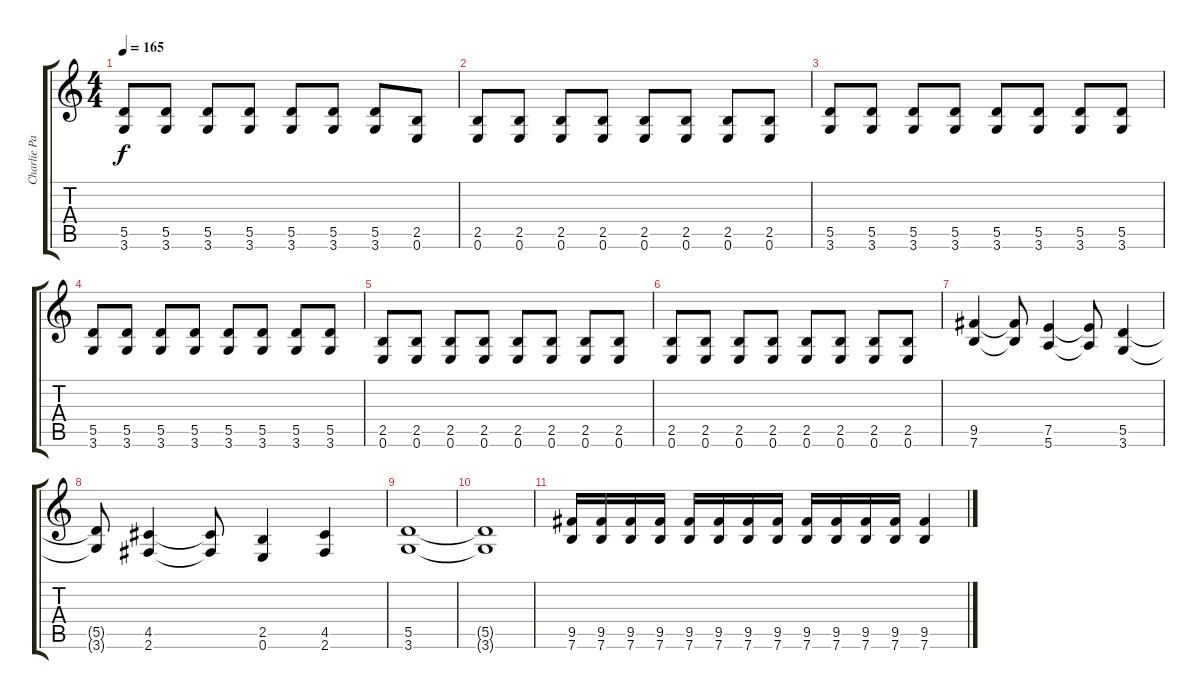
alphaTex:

\track ("Charlie Parra Ritmica" "Charlie Pa") {instrument distortionguitar}
\staff {score tabs}
\tuning (E4 B3 G3 D3 A2 E2) {hide}
\ts (4 4)
\tempo 165
\clef g2
\ks c
(5.5 3.6).8{dy f} (5.5 3.6).8 (5.5 3.6).8 (5.5 3.6).8 (5.5 3.6).8 (5.5 3.6).8 (5.5 3.6).8 (2.5 0.6).8 |
(2.5 0.6).8 (2.5 0.6).8 (2.5 0.6).8 (2.5 0.6).8 (2.5 0.6).8 (2.5 0.6).8 (2.5 0.6).8 (2.5 0.6).8 |
(5.5 3.6).8 (5.5 3.6).8 (5.5 3.6).8 (5.5 3.6).8 (5.5 3.6).8 (5.5 3.6).8 (5.5 3.6).8 (5.5 3.6).8 |
(5.5 3.6).8 (5.5 3.6).8 (5.5 3.6).8 (5.5 3.6).8 (5.5 3.6).8 (5.5 3.6).8 (5.5 3.6).8 (5.5 3.6).8 |
(2.5 0.6).8 (2.5 0.6).8 (2.5 0.6).8 (2.5 0.6).8 (2.5 0.6).8 (2.5 0.6).8 (2.5 0.6).8 (2.5 0.6).8 |
(2.5 0.6).8 (2.5 0.6).8 (2.5 0.6).8 (2.5 0.6).8 (2.5 0.6).8 (2.5 0.6).8 (2.5 0.6).8 (2.5 0.6).8 |
(9.5 7.6).4 (9.5{t} 7.6{t}).8 (7.5 5.6).4 (7.5{t} 5.6{t}).8 (5.5 3.6).4 |
(5.5{t} 3.6{t}).8 (4.5 2.6).4 (4.5{t} 2.6{t}).8 (2.5 0.6).4 (4.5 2.6).4 |
(5.5 3.6).1 |
(5.5{t} 3.6{t}).1 |
(9.5 7.6).16 (9.5 7.6).16 (9.5 7.6).16 (9.5 7.6).16 (9.5 7.6).16 (9.5 7.6).16 (9.5 7.6).16 (9.5 7.6).16 (9.5 7.6).16 (9.5 7.6).16 (9.5 7.6).16 (9.5 7.6).16 (9.5 7.6).4
